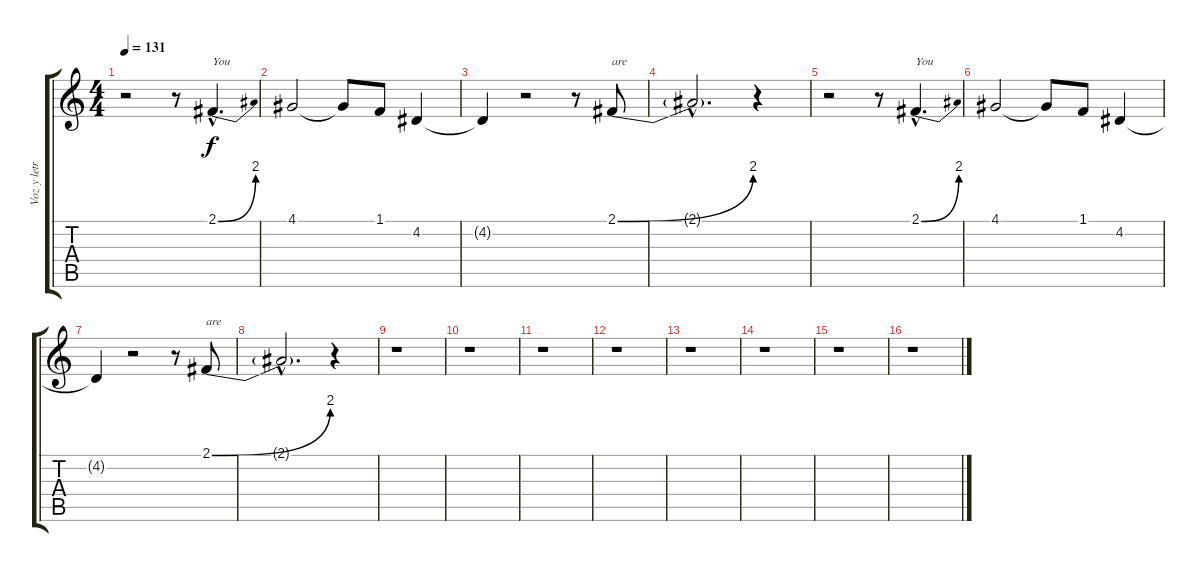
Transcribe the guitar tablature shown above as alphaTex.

\track ("Voz y letra" "Voz y letr") {instrument tenorsax}
\staff {score tabs}
\tuning (E4 B3 G3 D3 A2 E2) {hide}
\ts (4 4)
\tempo 131
\clef g2
\ks c
r.2{dy f} r.8 2.1{be (bend 0 0 60 8) hac}.4{d txt "You"} |
4.1.2 4.1{t}.8 1.1.8 4.2.4 |
4.2{t}.4 r.2 r.8 2.1{be (bend 0 0 60 8)}.8{txt "are"} |
2.1{hac t}.2{d} r.4 |
r.2 r.8 2.1{be (bend 0 0 60 8) hac}.4{d txt "You"} |
4.1.2 4.1{t}.8 1.1.8 4.2.4 |
4.2{t}.4 r.2 r.8 2.1{be (bend 0 0 60 8)}.8{txt "are"} |
2.1{hac t}.2{d} r.4 |
r.1 |
r.1 |
r.1 |
r.1 |
r.1 |
r.1 |
r.1 |
r.1
